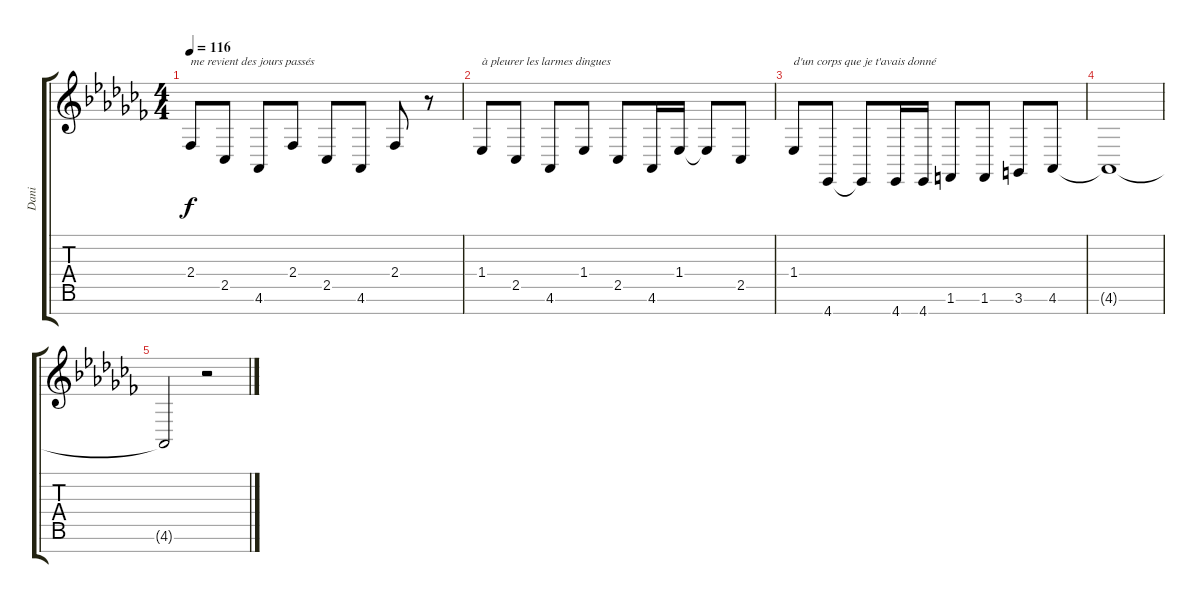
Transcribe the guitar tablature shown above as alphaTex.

\track ("Dani" "Dani") {instrument brightacousticpiano}
\staff {score tabs}
\tuning (E4 B3 G3 D3 A2 E2 B1) {hide}
\ts (4 4)
\tempo 116
\clef g2
\ks abminor
2.4.8{txt "me revient des jours passés" dy f} 2.5.8 4.6.8 2.4.8 2.5.8 4.6.8 2.4.8 r.8 |
1.4.8{txt "à pleurer les larmes dingues"} 2.5.8 4.6.8 1.4.8 2.5.8 4.6.16 1.4.16 1.4{t}.8 2.5.8 |
1.4.8{txt "d'un corps que je t'avais donné"} 4.7.8 4.7{t}.8 4.7.16 4.7.16 1.6.8 1.6.8 3.6.8 4.6.8 |
4.6{t}.1 |
4.6{t}.2 r.2
